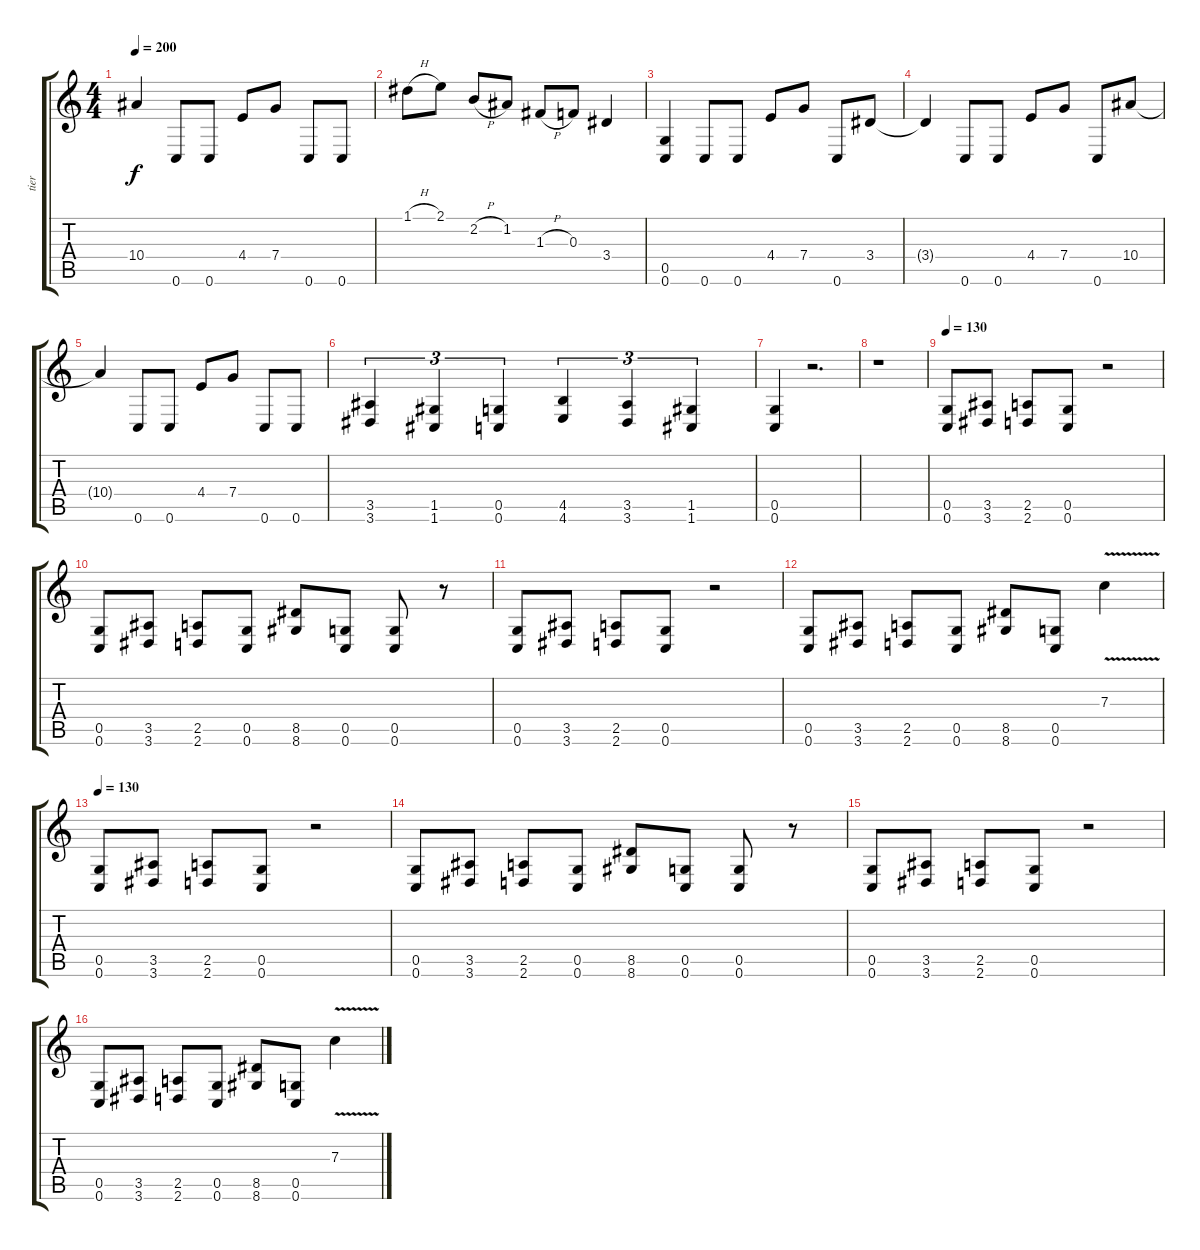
\track ("tier" "tier") {mute instrument distortionguitar}
\staff {score tabs}
\tuning (D4 A3 F3 C3 G2 C2) {hide}
\ts (4 4)
\tempo 200
\clef g2
\ks c
10.4{t}.4{dy f} 0.6.8 0.6.8 4.4.8 7.4.8 0.6.8 0.6.8 |
1.1{h}.8 2.1.8 2.2{h}.8 1.2.8 1.3{h}.8 0.3.8 3.4.4 |
(0.5 0.6).4 0.6.8 0.6.8 4.4.8 7.4.8 0.6.8 3.4.8 |
3.4{t}.4 0.6.8 0.6.8 4.4.8 7.4.8 0.6.8 10.4.8 |
10.4{t}.4 0.6.8 0.6.8 4.4.8 7.4.8 0.6.8 0.6.8 |
(3.5 3.6).4{tu (3 2)} (1.5 1.6).4{tu (3 2)} (0.5 0.6).4{tu (3 2)} (4.5 4.6).4{tu (3 2)} (3.5 3.6).4{tu (3 2)} (1.5 1.6).4{tu (3 2)} |
(0.5 0.6).4 r.2{d} |
r.1 |
\tempo 130
(0.5 0.6).8 (3.5 3.6).8 (2.5 2.6).8 (0.5 0.6).8 r.2 |
(0.5 0.6).8 (3.5 3.6).8 (2.5 2.6).8 (0.5 0.6).8 (8.5 8.6).8 (0.5 0.6).8 (0.5 0.6).8 r.8 |
(0.5 0.6).8 (3.5 3.6).8 (2.5 2.6).8 (0.5 0.6).8 r.2 |
(0.5 0.6).8 (3.5 3.6).8 (2.5 2.6).8 (0.5 0.6).8 (8.5 8.6).8 (0.5 0.6).8 7.3{v}.4 |
\tempo 130
(0.5 0.6).8 (3.5 3.6).8 (2.5 2.6).8 (0.5 0.6).8 r.2 |
(0.5 0.6).8 (3.5 3.6).8 (2.5 2.6).8 (0.5 0.6).8 (8.5 8.6).8 (0.5 0.6).8 (0.5 0.6).8 r.8 |
(0.5 0.6).8 (3.5 3.6).8 (2.5 2.6).8 (0.5 0.6).8 r.2 |
(0.5 0.6).8 (3.5 3.6).8 (2.5 2.6).8 (0.5 0.6).8 (8.5 8.6).8 (0.5 0.6).8 7.3{v}.4
